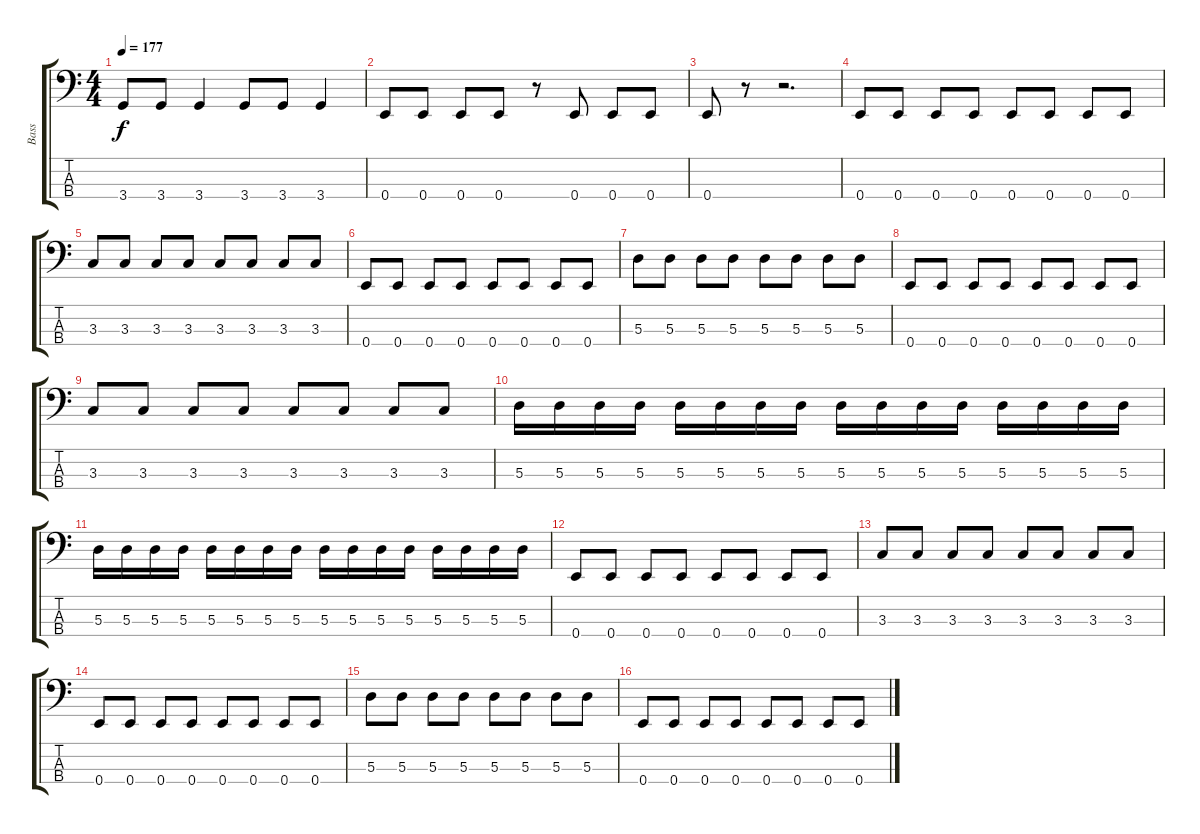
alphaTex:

\track ("Bass" "Bass") {solo instrument electricbassfinger}
\staff {score tabs}
\tuning (G2 D2 A1 E1) {hide}
\ts (4 4)
\tempo 177
\clef f4
\ks c
3.4.8{dy f} 3.4.8 3.4.4 3.4.8 3.4.8 3.4.4 |
0.4.8 0.4.8 0.4.8 0.4.8 r.8 0.4.8 0.4.8 0.4.8 |
0.4.8 r.8 r.2{d} |
0.4.8 0.4.8 0.4.8 0.4.8 0.4.8 0.4.8 0.4.8 0.4.8 |
3.3.8 3.3.8 3.3.8 3.3.8 3.3.8 3.3.8 3.3.8 3.3.8 |
0.4.8 0.4.8 0.4.8 0.4.8 0.4.8 0.4.8 0.4.8 0.4.8 |
5.3.8 5.3.8 5.3.8 5.3.8 5.3.8 5.3.8 5.3.8 5.3.8 |
0.4.8 0.4.8 0.4.8 0.4.8 0.4.8 0.4.8 0.4.8 0.4.8 |
3.3.8 3.3.8 3.3.8 3.3.8 3.3.8 3.3.8 3.3.8 3.3.8 |
5.3.16 5.3.16 5.3.16 5.3.16 5.3.16 5.3.16 5.3.16 5.3.16 5.3.16 5.3.16 5.3.16 5.3.16 5.3.16 5.3.16 5.3.16 5.3.16 |
5.3.16 5.3.16 5.3.16 5.3.16 5.3.16 5.3.16 5.3.16 5.3.16 5.3.16 5.3.16 5.3.16 5.3.16 5.3.16 5.3.16 5.3.16 5.3.16 |
0.4.8 0.4.8 0.4.8 0.4.8 0.4.8 0.4.8 0.4.8 0.4.8 |
3.3.8 3.3.8 3.3.8 3.3.8 3.3.8 3.3.8 3.3.8 3.3.8 |
0.4.8 0.4.8 0.4.8 0.4.8 0.4.8 0.4.8 0.4.8 0.4.8 |
5.3.8 5.3.8 5.3.8 5.3.8 5.3.8 5.3.8 5.3.8 5.3.8 |
0.4.8 0.4.8 0.4.8 0.4.8 0.4.8 0.4.8 0.4.8 0.4.8
